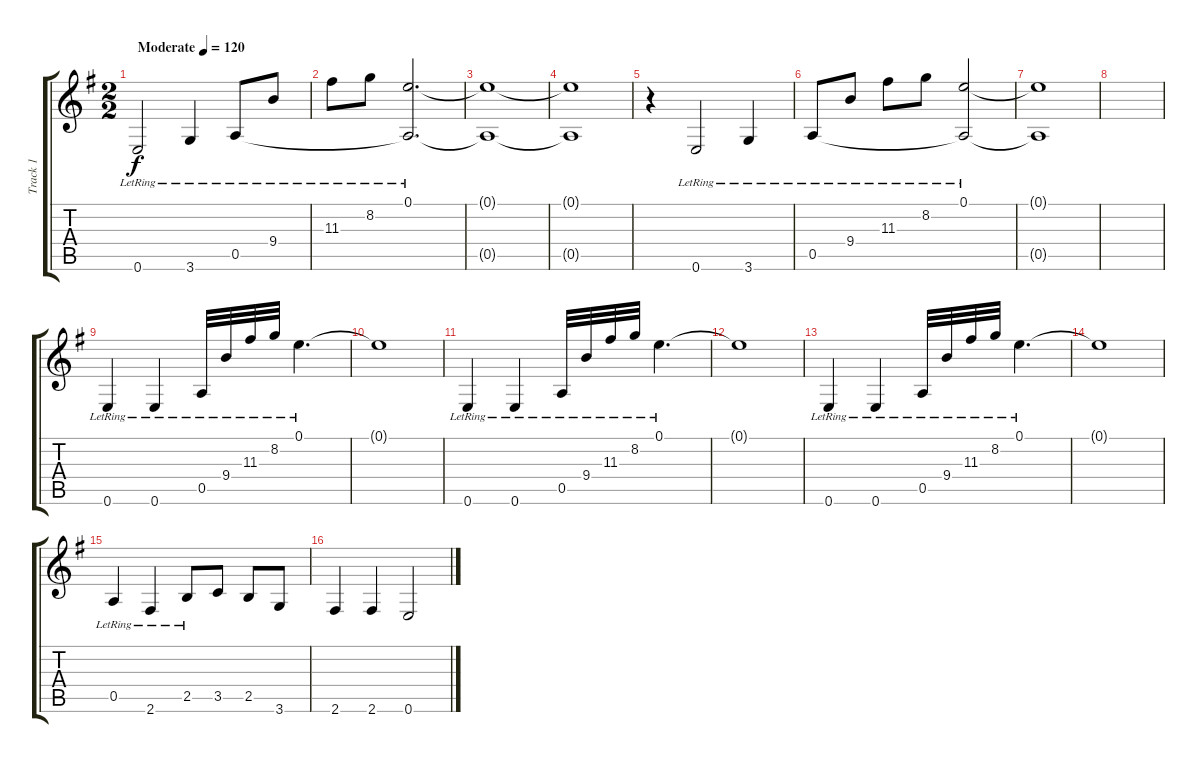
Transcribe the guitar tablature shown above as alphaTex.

\track ("Track 1" "Track 1") {instrument acousticguitarnylon}
\staff {score tabs}
\tuning (E4 B3 G3 D3 A2 E2) {hide}
\ts (2 2)
\tempo (120 "Moderate")
\clef g2
\ks eminor
0.6{lr}.2{dy f instrument acousticguitarnylon} 3.6{lr}.4 0.5{lr}.8 9.4{lr}.8 |
11.3{lr}.8 8.2{lr}.8 (0.1{lr} 0.5{t}).2{d} |
(0.1{t} 0.5{t}).1 |
(0.1{t} 0.5{t}).1 |
r.4 0.6{lr}.2 3.6{lr}.4 |
0.5{lr}.8 9.4{lr}.8 11.3{lr}.8 8.2{lr}.8 (0.1{lr} 0.5{t}).2 |
(0.1{t} 0.5{t}).1 |
|
0.6{lr}.4 0.6{lr}.4 0.5{lr}.32 9.4{lr}.32 11.3{lr}.32 8.2{lr}.32 0.1{lr}.4{d} |
0.1{t}.1 |
0.6{lr}.4 0.6{lr}.4 0.5{lr}.32 9.4{lr}.32 11.3{lr}.32 8.2{lr}.32 0.1{lr}.4{d} |
0.1{t}.1 |
0.6{lr}.4 0.6{lr}.4 0.5{lr}.32 9.4{lr}.32 11.3{lr}.32 8.2{lr}.32 0.1{lr}.4{d} |
0.1{t}.1 |
0.5{lr}.4 2.6{lr}.4 2.5{lr}.8 3.5.8 2.5.8 3.6.8 |
2.6.4 2.6.4 0.6.2
